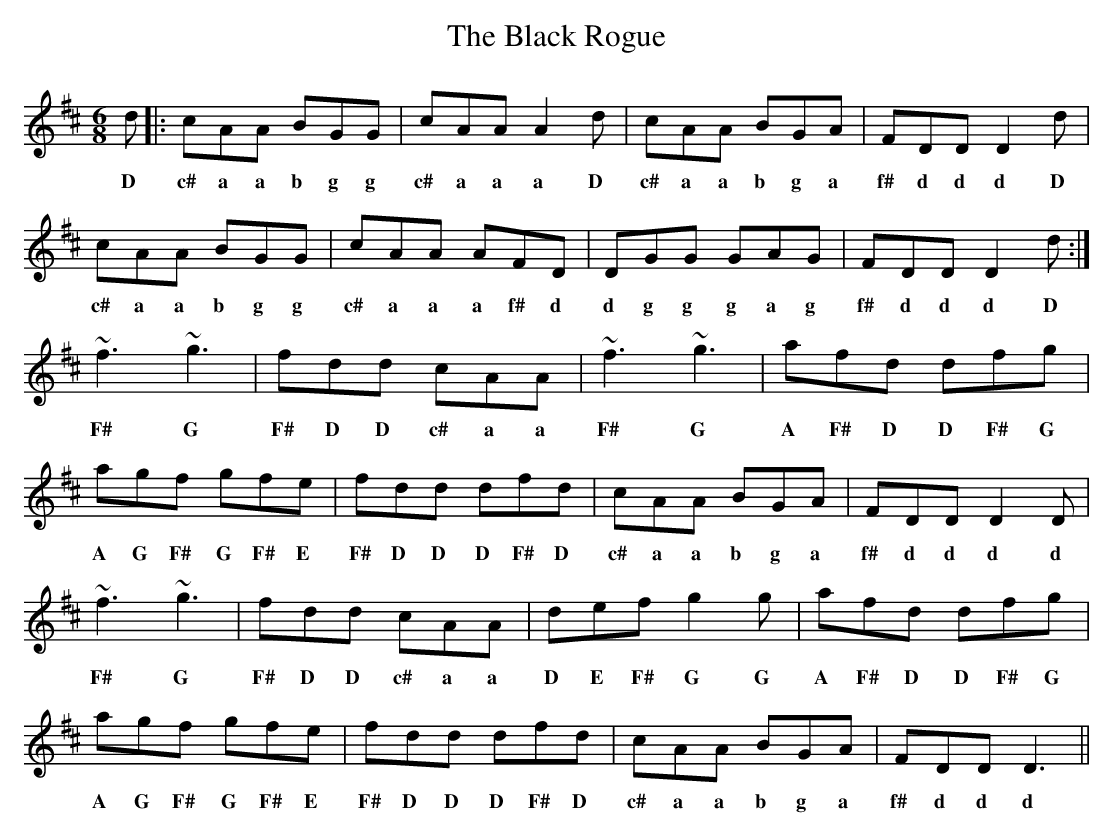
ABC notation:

X:1
T: The Black Rogue
M: 6/8
L: 1/8
K: Amix
d|:cAA BGG|cAA A2d|cAA BGA|FDD D2d|
w:D c# a a b g g c# a a a D c# a a b g a f# d d d D
cAA BGG|cAA AFD|DGG GAG|FDD D2d:|
w:c# a a b g g c# a a a f# d d g g g a g f# d d d D
~f3 ~g3|fdd cAA|~f3 ~g3|afd dfg|
w:F# G F# D D c# a a F# G A F# D D F# G
agf gfe|fdd dfd|cAA BGA|FDD D2D|
w:A G F# G F# E F# D D D F# D c# a a b g a f# d d d d
~f3 ~g3|fdd cAA|def g2g|afd dfg|
w:F# G F# D D c# a a D E F# G G A F# D D F# G
agf gfe|fdd dfd|cAA BGA| FDD D3||
w:A G F# G F# E F# D D D F# D c# a a b g a f# d d d
